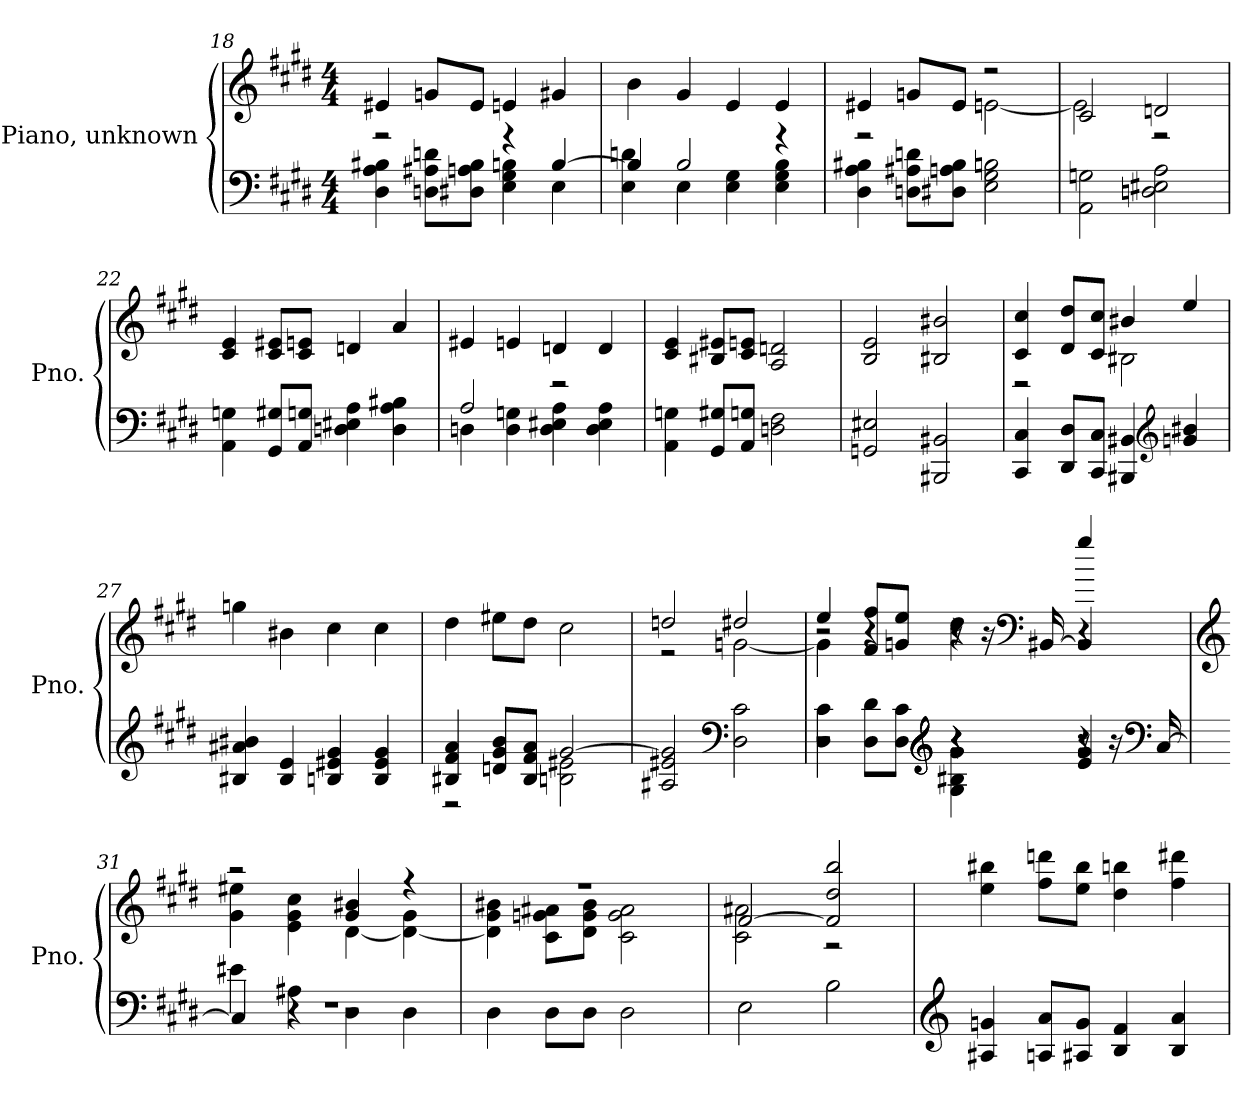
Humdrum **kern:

**kern	**kern
*part1	*part1
*staff2	*staff1
*I"Piano, unknown	*
*I'Pno.	*
*clefF4	*clefG2
*k[f#c#g#d#]	*k[f#c#g#d#]
*M4/4	*M4/4
=18	=18
*^	*
2r	4D#\ 4A\ 4B#X\	4e#X/
.	8Dn\ 8A#X\ 8dn\L	8gn/L
.	8D#X\ 8An\ 8B#\J	8e#/J
4r	4E\ 4G#\ 4Bn\	4en/
[4B/	4E\	4g#X/
=19	=19	=19
4B/]	4E\ 4dn\	4b\
2B/	4E\	4g#/
.	4E\ 4G#\	4e/
4r	4E\ 4G#\ 4B\	4e/
*v	*v	*
=20	=20
*	*^
4D#\ 4A\ 4B#X\	4e#X/	2r
8Dn\ 8A#X\ 8dn\L	8gn/L	.
8D#X\ 8An\ 8B#\J	8e#/J	.
2E\ 2G#\ 2Bn\	2r	[2en\
=21	=21	=21
2AA\ 2Gn\	2c#/	2e\]
2Dn\ 2E#X\ 2A\	2dn/	2r
*	*v	*v
!!LO:LB:g=z
=22	=22
4AA\ 4Gn\	4c#/ 4e/
8GG#/ 8G#X/L	8c#/ 8e#X/L
8AA/ 8Gn/J	8c#/ 8en/J
4Dn\ 4E#X\ 4A\	4dn/
4D\ 4A\ 4B#X\	4a/
=23	=23
*^	*
2A/	4Dn\	4e#X/
.	4D\ 4Gn\	4en/
2r	4D\ 4E#X\ 4A\	4dn/
.	4D\ 4E#\ 4A\	4d/
*v	*v	*
=24	=24
4AA\ 4Gn\	4c#/ 4e/
8GG#/ 8G#X/L	8B#X/ 8e#X/L
8AA/ 8Gn/J	8c#/ 8en/J
2Dn\ 2F#\	2A/ 2dn/
=25	=25
2GGn/ 2E#X/	2B/ 2e/
2BBB#X/ 2BB#X/	2B#X/ 2b#X/
=26	=26
*	*^
4CC#/ 4C#/	4c#/ 4cc#/	2r
8DD#/ 8D#/L	8d#/ 8dd#/L	.
8CC#/ 8C#/J	8c#/ 8cc#/J	.
4BBB#X/ 4BB#X/	4b#X/	2B#X\
*clefG2	*	*
4gn/ 4b#X/	4ee/	.
*	*v	*v
!!LO:LB:g=z
=27	=27
4B#X/ 4a#X/ 4b#X/	4ggn\
4B#/ 4e/	4b#X\
4Bn/ 4e#X/ 4g#/	4cc#\
4B/ 4e#/ 4g#/	4cc#\
=28	=28
*^	*
4B#X/ 4f#/ 4a/	2r	4dd#\
8dn/ 8g#/ 8b/L	.	8ee#X\L
8B#/ 8f#/ 8a/J	.	8dd#\J
[2g#/	2Bn\ 2e#X\	2cc#\
*v	*v	*
=29	=29
*	*^
2A#X/ 2e#X/ 2g#/]	2ddn/	2r
*clefF4	*	*
2D#\ 2c#\	2dd#X/	[2gn\
=30	=30	=30
*^	*	*^
*	*^	*	*	*
2r	4D#\ 4c#\	2r	4ee/	4g\]	2r
.	8D#\ 8d#\L	.	8f#/ 8ff#/L	4r	.
.	8D#\ 8c#\J	.	8gn/ 8ee/J	.	.
*clefG2	*	*	*	*	*
4r	4G#\ 4B#X\ 4g#\	4r	4r	4dd#\	8r
.	.	.	.	.	16r
*	*	*	*clefF4	*	*
.	.	.	.	.	[16BB#X/
4e/ 4g#/	4r	8r	4gg#/	4r	4BB#/]
.	.	16r	.	.	.
*clefF4	*	*	*	*	*
.	.	[16C#/	.	.	.
*	*	*	*v	*v	*v
!!LO:LB:g=z
=31	=31	=31	=31
*	*	*	*clefG2
*	*	*	*^
1r	4e#X\	4C#/]	2r	4g#\ 4ee#X\
.	4A#X\	4r	.	4e\ 4g#\ 4cc#\
.	4D#\	2r	4g#/ 4b#X/	[4d#\
.	4D#\	.	4r	4d#\_ 4g#\
*v	*v	*v	*	*
=32	=32	=32
4D#\	1r	4d#\] 4g#\ 4b#X\
8D#\L	.	8c#\ 8gn\ 8a#X\L
8D#\J	.	8d#\ 8g\ 8b#\J
2D#\	.	2c#\ 2g\ 2a#\
=33	=33	=33
2E\	[2f#/	2c#\ 2a#X\
2B\	2f#/] 2dd#/ 2bb/	2r
*	*v	*v
=34	=34
*clefG2	*
4A#X/ 4gn/	4ee\ 4bb#X\
8An/ 8a/L	8ff#\ 8dddn\L
8A#X/ 8g/J	8ee\ 8bb#\J
4B/ 4f#/	4dd#\ 4bbn\
4B/ 4a/	4ff#\ 4ddd#X\
=	=
*-	*-
